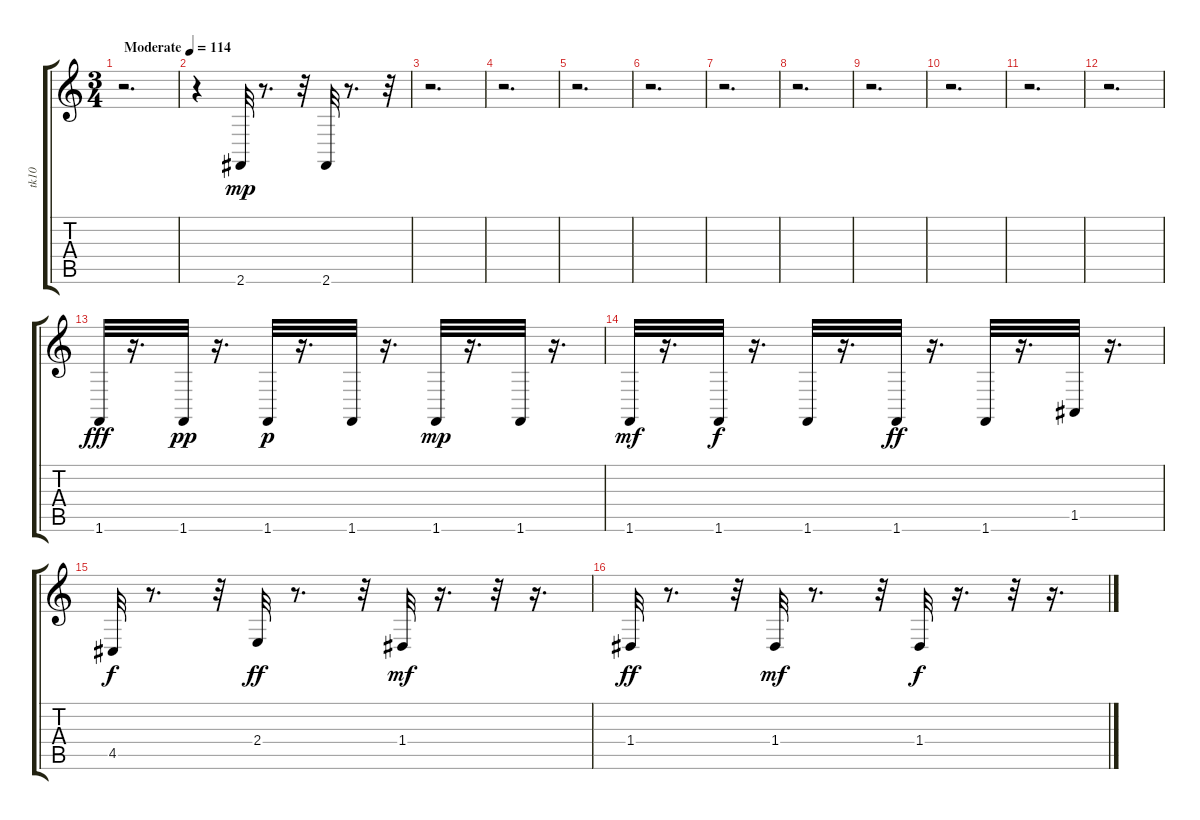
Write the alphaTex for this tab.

\track ("tk10" "tk10") {instrument acousticgrandpiano}
\staff {score tabs}
\tuning (E4 B3 G3 D3 A2 E2) {hide}
\ts (3 4)
\tempo (114 "Moderate")
\clef g2
\ks c
r.2{d dy mp instrument acousticgrandpiano} |
r.4 2.6.32 r.8{d} r.32 2.6.32 r.8{d} r.32 |
r.2{d} |
r.2{d} |
r.2{d} |
r.2{d} |
r.2{d} |
r.2{d} |
r.2{d} |
r.2{d} |
r.2{d} |
r.2{d} |
1.6.32{dy fff} r.16{d} 1.6.32{dy pp} r.16{d} 1.6.32{dy p} r.16{d} 1.6.32 r.16{d} 1.6.32{dy mp} r.16{d} 1.6.32 r.16{d} |
1.6.32{dy mf} r.16{d} 1.6.32{dy f} r.16{d} 1.6.32 r.16{d} 1.6.32{dy ff} r.16{d} 1.6.32 r.16{d} 1.5.32 r.16{d} |
4.5.32{dy f} r.8{d} r.32 2.4.32{dy ff} r.8{d} r.32 1.4.32{dy mf} r.16{d} r.32 r.16{d} |
1.4.32{dy ff} r.8{d} r.32 1.4.32{dy mf} r.8{d} r.32 1.4.32{dy f} r.16{d} r.32 r.16{d}
